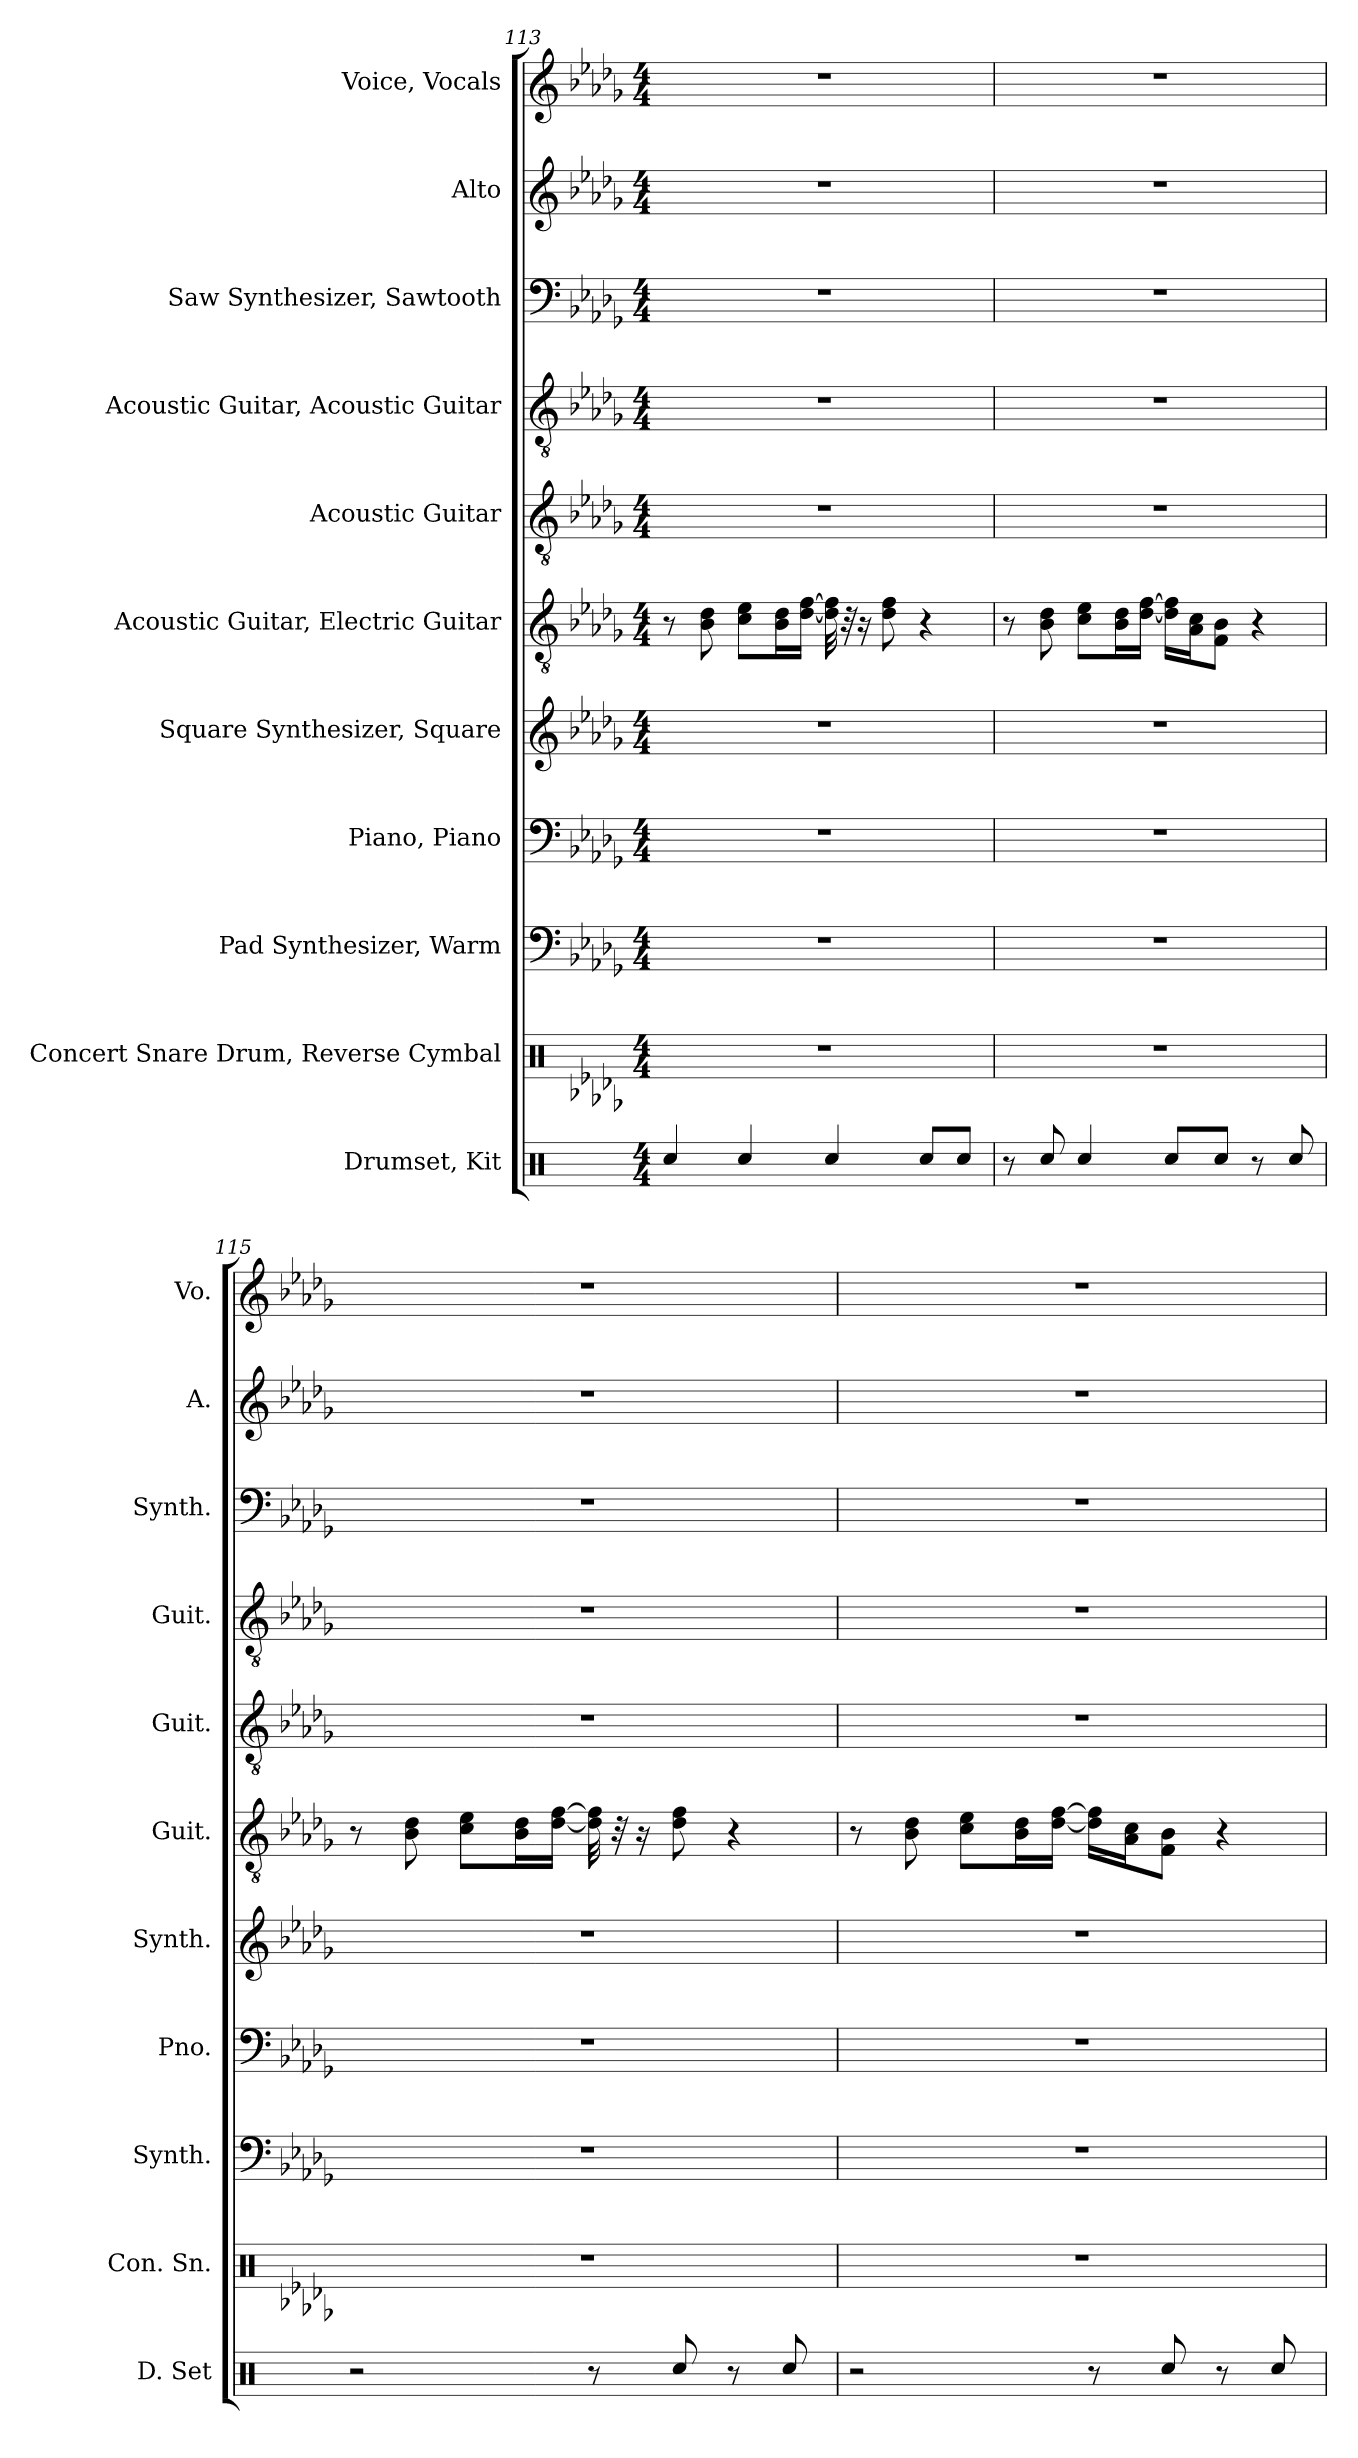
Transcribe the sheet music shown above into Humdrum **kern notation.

**kern	**kern	**kern	**kern	**kern	**kern	**kern	**kern	**kern	**kern	**kern
*part11	*part10	*part9	*part8	*part7	*part6	*part5	*part4	*part3	*part2	*part1
*staff11	*staff10	*staff9	*staff8	*staff7	*staff6	*staff5	*staff4	*staff3	*staff2	*staff1
*I"Drumset, Kit	*I"Concert Snare Drum, Reverse Cymbal	*I"Pad Synthesizer, Warm	*I"Piano, Piano	*I"Square Synthesizer, Square	*I"Acoustic Guitar, Electric Guitar	*I"Acoustic Guitar	*I"Acoustic Guitar, Acoustic Guitar	*I"Saw Synthesizer, Sawtooth	*I"Alto	*I"Voice, Vocals
*I'D. Set	*I'Con. Sn.	*I'Synth.	*I'Pno.	*I'Synth.	*I'Guit.	*I'Guit.	*I'Guit.	*I'Synth.	*I'A.	*I'Vo.
*clefX	*clefX	*clefF4	*clefF4	*clefG2	*clefGv2	*clefGv2	*clefGv2	*clefF4	*clefG2	*clefG2
*k[]	*k[b-e-a-d-g-]	*k[b-e-a-d-g-]	*k[b-e-a-d-g-]	*k[b-e-a-d-g-]	*k[b-e-a-d-g-]	*k[b-e-a-d-g-]	*k[b-e-a-d-g-]	*k[b-e-a-d-g-]	*k[b-e-a-d-g-]	*k[b-e-a-d-g-]
*M4/4	*M4/4	*M4/4	*M4/4	*M4/4	*M4/4	*M4/4	*M4/4	*M4/4	*M4/4	*M4/4
=113	=113	=113	=113	=113	=113	=113	=113	=113	=113	=113
4Rcc/	1r	1r	1r	1r	8r	1r	1r	1r	1r	1r
.	.	.	.	.	8B-\ 8d-\	.	.	.	.	.
4Rcc/	.	.	.	.	8c\ 8e-\L	.	.	.	.	.
.	.	.	.	.	16B-\ 16d-\L	.	.	.	.	.
.	.	.	.	.	[16d-\ [16f\JJ	.	.	.	.	.
4Rcc/	.	.	.	.	32d-\] 32f\]	.	.	.	.	.
.	.	.	.	.	32r	.	.	.	.	.
.	.	.	.	.	16r	.	.	.	.	.
.	.	.	.	.	8d-\ 8f\	.	.	.	.	.
8Rcc/L	.	.	.	.	4r	.	.	.	.	.
8Rcc/J	.	.	.	.	.	.	.	.	.	.
=114	=114	=114	=114	=114	=114	=114	=114	=114	=114	=114
8r	1r	1r	1r	1r	8r	1r	1r	1r	1r	1r
8Rcc/	.	.	.	.	8B-\ 8d-\	.	.	.	.	.
4Rcc/	.	.	.	.	8c\ 8e-\L	.	.	.	.	.
.	.	.	.	.	16B-\ 16d-\L	.	.	.	.	.
.	.	.	.	.	[16d-\ [16f\JJ	.	.	.	.	.
8Rcc/L	.	.	.	.	16d-\] 16f\]LL	.	.	.	.	.
.	.	.	.	.	16A-\ 16c\J	.	.	.	.	.
8Rcc/J	.	.	.	.	8F\ 8B-\J	.	.	.	.	.
8r	.	.	.	.	4r	.	.	.	.	.
8Rcc/	.	.	.	.	.	.	.	.	.	.
!!LO:PB:g=z
=115	=115	=115	=115	=115	=115	=115	=115	=115	=115	=115
2r	1r	1r	1r	1r	8r	1r	1r	1r	1r	1r
.	.	.	.	.	8B-\ 8d-\	.	.	.	.	.
.	.	.	.	.	8c\ 8e-\L	.	.	.	.	.
.	.	.	.	.	16B-\ 16d-\L	.	.	.	.	.
.	.	.	.	.	[16d-\ [16f\JJ	.	.	.	.	.
8r	.	.	.	.	32d-\] 32f\]	.	.	.	.	.
.	.	.	.	.	32r	.	.	.	.	.
.	.	.	.	.	16r	.	.	.	.	.
8Rcc/	.	.	.	.	8d-\ 8f\	.	.	.	.	.
8r	.	.	.	.	4r	.	.	.	.	.
8Rcc/	.	.	.	.	.	.	.	.	.	.
=116	=116	=116	=116	=116	=116	=116	=116	=116	=116	=116
2r	1r	1r	1r	1r	8r	1r	1r	1r	1r	1r
.	.	.	.	.	8B-\ 8d-\	.	.	.	.	.
.	.	.	.	.	8c\ 8e-\L	.	.	.	.	.
.	.	.	.	.	16B-\ 16d-\L	.	.	.	.	.
.	.	.	.	.	[16d-\ [16f\JJ	.	.	.	.	.
8r	.	.	.	.	16d-\] 16f\]LL	.	.	.	.	.
.	.	.	.	.	16A-\ 16c\J	.	.	.	.	.
8Rcc/	.	.	.	.	8F\ 8B-\J	.	.	.	.	.
8r	.	.	.	.	4r	.	.	.	.	.
8Rcc/	.	.	.	.	.	.	.	.	.	.
=	=	=	=	=	=	=	=	=	=	=
*-	*-	*-	*-	*-	*-	*-	*-	*-	*-	*-
